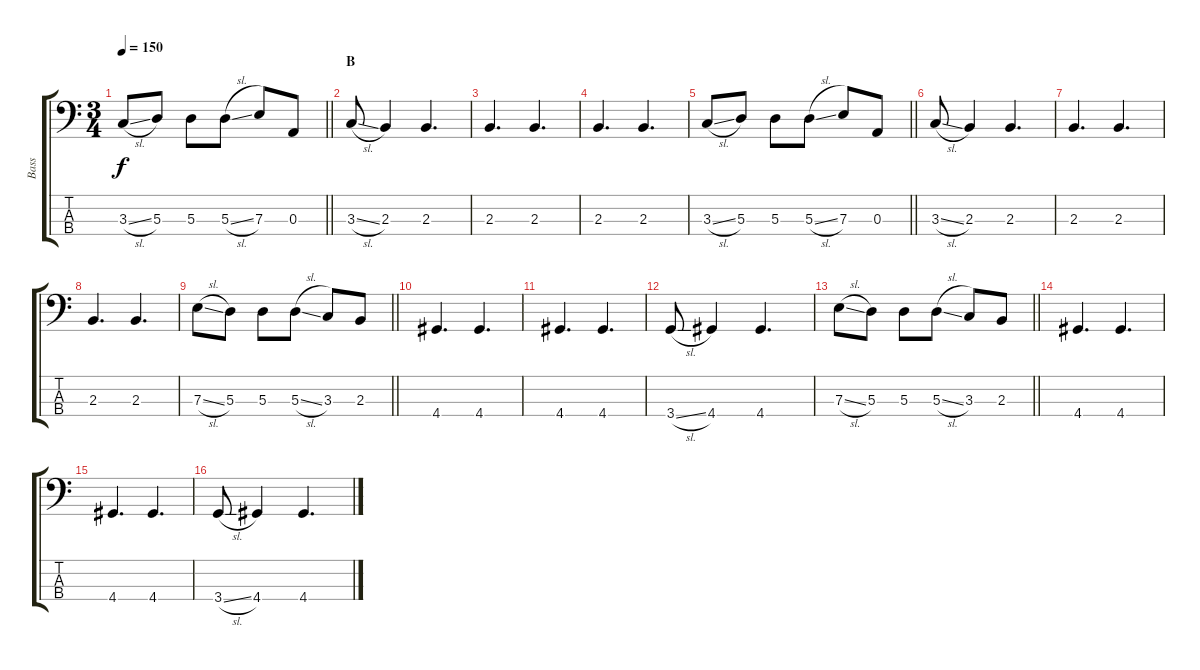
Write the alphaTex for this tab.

\track ("Bass" "Bass") {instrument slapbass1}
\staff {score tabs}
\tuning (G2 D2 A1 E1) {hide}
\ts (3 4)
\tempo 150
\clef f4
\barLineRight lightlight
\ks c
3.3{sl}.8{dy f} 5.3.8 5.3.8 5.3{sl}.8 7.3.8 0.3.8 |
\section ("" "B")
3.3{sl}.8 2.3.4 2.3.4{d} |
2.3.4{d} 2.3.4{d} |
2.3.4{d} 2.3.4{d} |
\barLineRight lightlight
3.3{sl}.8 5.3.8 5.3.8 5.3{sl}.8 7.3.8 0.3.8 |
3.3{sl}.8 2.3.4 2.3.4{d} |
2.3.4{d} 2.3.4{d} |
2.3.4{d} 2.3.4{d} |
\barLineRight lightlight
7.3{sl}.8 5.3.8 5.3.8 5.3{sl}.8 3.3.8 2.3.8 |
4.4.4{d} 4.4.4{d} |
4.4.4{d} 4.4.4{d} |
3.4{sl}.8 4.4.4 4.4.4{d} |
\barLineRight lightlight
7.3{sl}.8 5.3.8 5.3.8 5.3{sl}.8 3.3.8 2.3.8 |
4.4.4{d} 4.4.4{d} |
4.4.4{d} 4.4.4{d} |
3.4{sl}.8 4.4.4 4.4.4{d}
